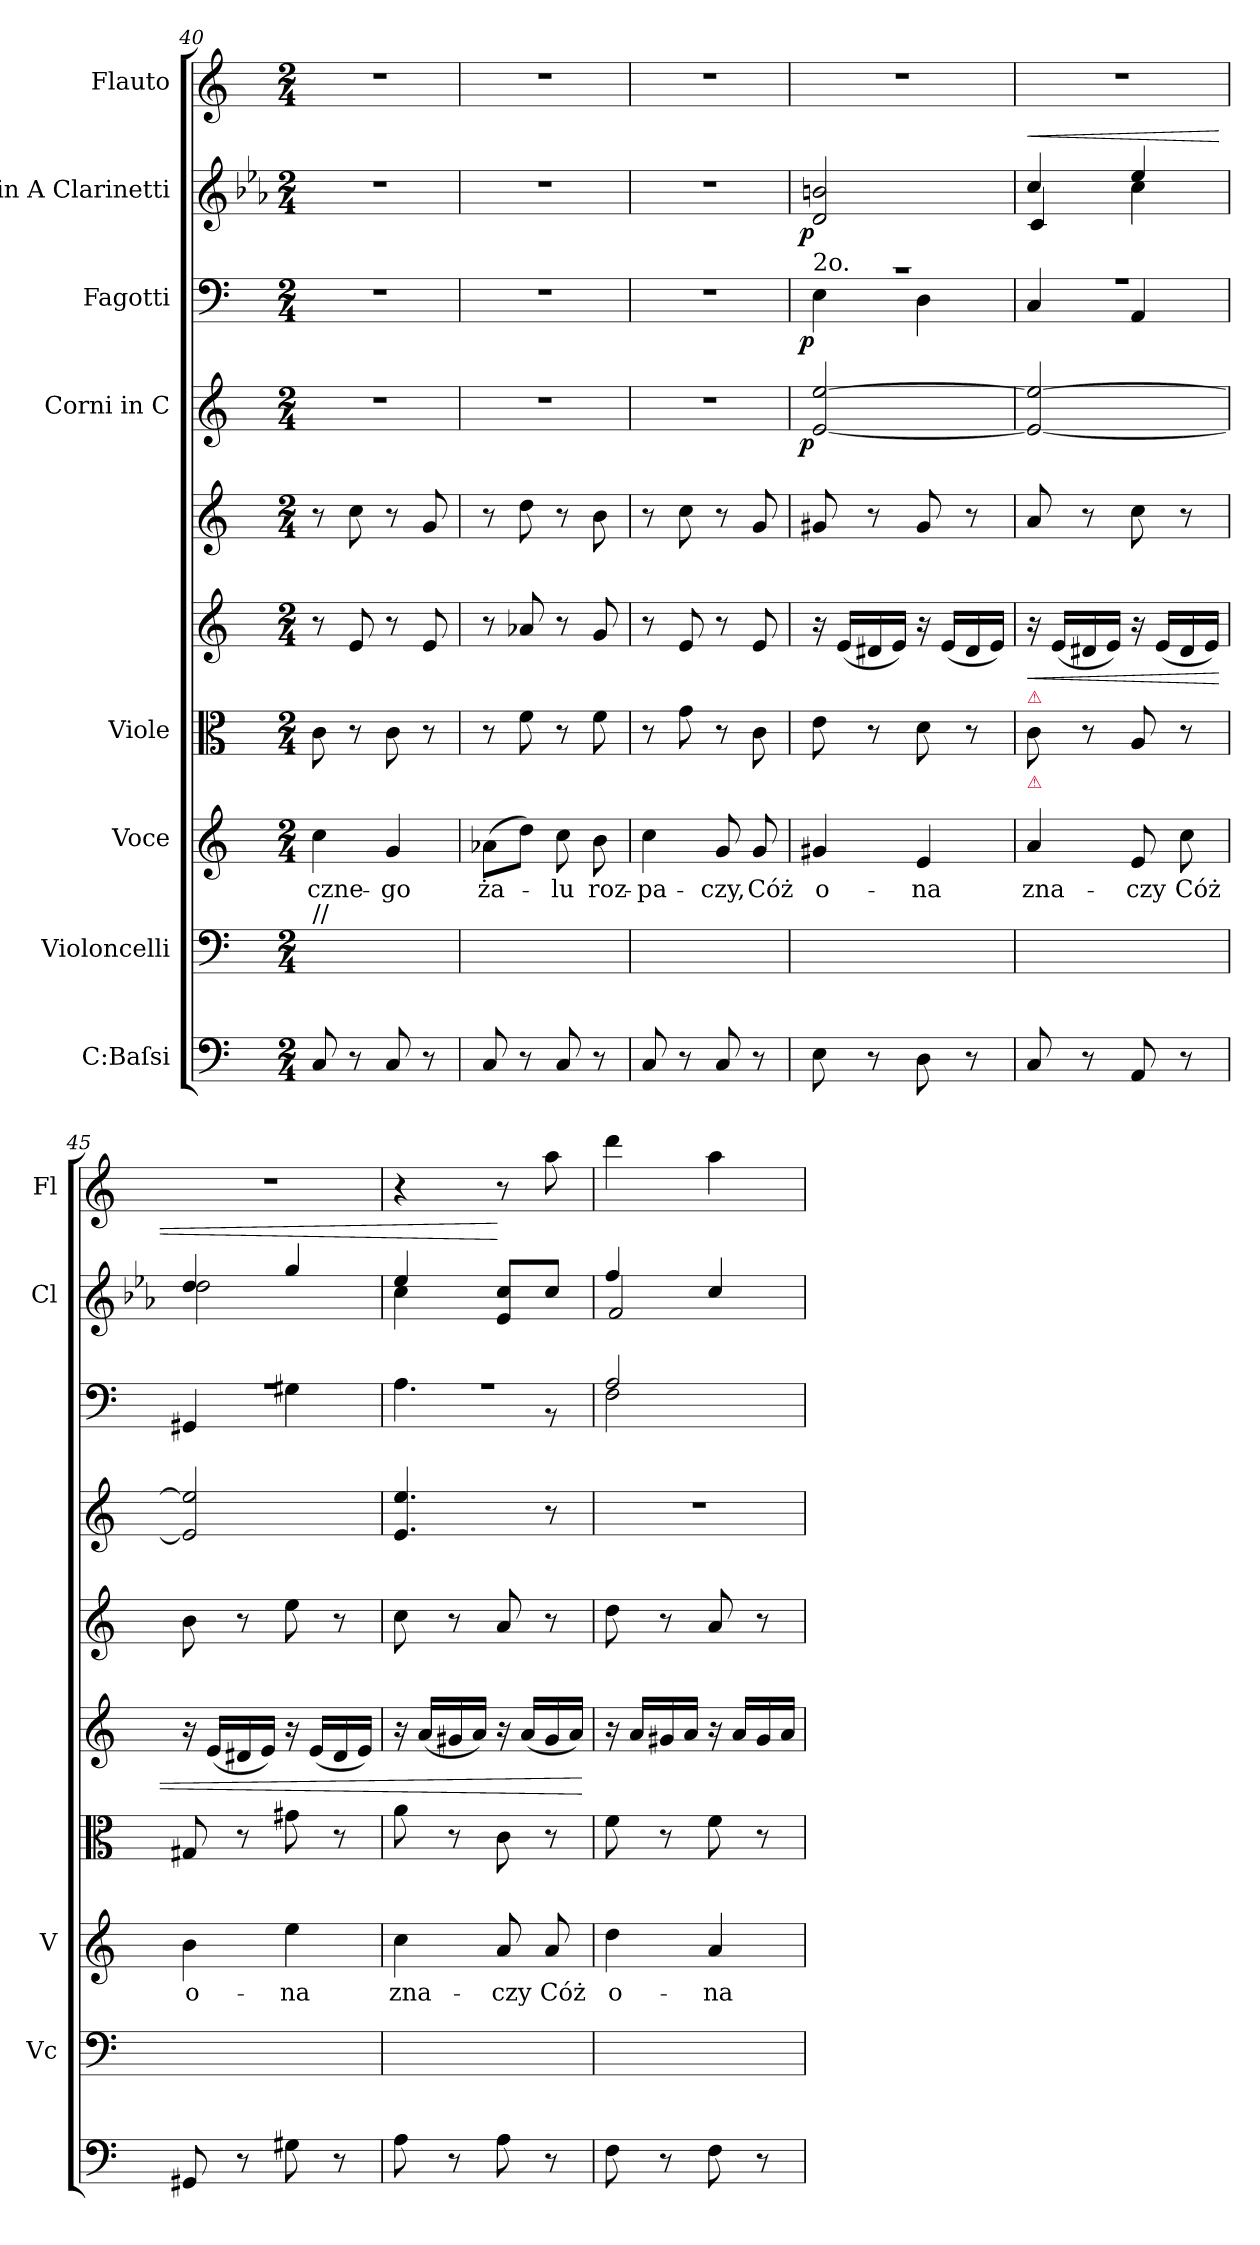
**kern	**kern	**kern	**text	**kern	**kern	**dynam	**kern	**kern	**dynam	**kern	**dynam	**kern	**dynam	**kern
*part10	*part9	*part8	*part8	*part7	*part6	*part6	*part5	*part4	*part4	*part3	*part3	*part2	*part2	*part1
*staff10	*staff9	*staff8	*staff8	*staff7	*staff6	*staff6	*staff5	*staff4	*staff4	*staff3	*staff3	*staff2	*staff2	*staff1
*I"C:Baſsi	*I"Violoncelli	*I"Voce	*	*I"Viole	*	*	*	*I"Corni in C	*	*I"Fagotti	*	*I"in A Clarinetti	*	*I"Flauto
*	*I'Vc	*I'V	*	*	*	*	*	*	*	*	*	*I'Cl	*	*I'Fl
*clefF4	*clefF4	*clefG2	*	*clefC3	*clefG2	*	*clefG2	*clefG2	*	*clefF4	*	*clefG2	*	*clefG2
*	*	*	*	*	*	*	*	*	*	*	*	*ITrd2c3	*	*
*k[]	*k[]	*k[]	*	*k[]	*k[]	*	*k[]	*k[]	*	*k[]	*	*k[]	*	*k[]
*M2/4	*M2/4	*M2/4	*	*M2/4	*M2/4	*	*M2/4	*M2/4	*	*M2/4	*	*M2/4	*	*M2/4
=40	=40	=40	=40	=40	=40	=40	=40	=40	=40	=40	=40	=40	=40	=40
!	!LO:TX:a:t=//	!	!	!	!	!	!	!	!	!	!	!	!	!
8C/	8C/yy	4cc\	-czne-	8c\	8r	.	8r	2r	.	2r	.	2r	.	2r
8r	8ryy	.	.	8r	8e/	.	8cc\	.	.	.	.	.	.	.
8C/	8C/yy	4g/	-go	8c\	8r	.	8r	.	.	.	.	.	.	.
8r	8ryy	.	.	8r	8e/	.	8g/	.	.	.	.	.	.	.
=41	=41	=41	=41	=41	=41	=41	=41	=41	=41	=41	=41	=41	=41	=41
8C/	8C/yy	(8a-X\L	ża-	8r	8r	.	8r	2r	.	2r	.	2r	.	2r
8r	8ryy	8dd\J)	.	8f\	8a-X/	.	8dd\	.	.	.	.	.	.	.
8C/	8C/yy	8cc\	-lu	8r	8r	.	8r	.	.	.	.	.	.	.
8r	8ryy	8b\	roz-	8f\	8g/	.	8b\	.	.	.	.	.	.	.
=42	=42	=42	=42	=42	=42	=42	=42	=42	=42	=42	=42	=42	=42	=42
8C/	8C/yy	4cc\	-pa-	8r	8r	.	8r	2r	.	2r	.	2r	.	2r
8r	8ryy	.	.	8g\	8e/	.	8cc\	.	.	.	.	.	.	.
8C/	8C/yy	8g/	-czy,	8r	8r	.	8r	.	.	.	.	.	.	.
8r	8ryy	8g/	Cóż	8c\	8e/	.	8g/	.	.	.	.	.	.	.
=43	=43	=43	=43	=43	=43	=43	=43	=43	=43	=43	=43	=43	=43	=43
*	*	*	*	*	*	*	*	*	*	*^	*	*	*	*
!	!	!	!	!	!	!	!	!	!	!LO:TX:a:t=2o.	!	!	!	!	!
!	!	!	!	!	!	!	!	!	!LO:DY:rj	!	!	!LO:DY:rj	!	!LO:DY:rj	!
8E\	8E\yy	4g#X/	o-	8e\	16r	.	8g#X/	[2e/ [2ee/	p	2r	4E\	p	2B/ 2g#X/	p	2r
.	.	.	.	.	(16e/LL	.	.	.	.	.	.	.	.	.	.
8r	8ryy	.	.	8r	16d#X/	.	8r	.	.	.	.	.	.	.	.
.	.	.	.	.	16e/JJ)	.	.	.	.	.	.	.	.	.	.
8D\	8D\yy	4e/	-na	8d\	16r	.	8g#/	.	.	.	4D\	.	.	.	.
.	.	.	.	.	(16e/LL	.	.	.	.	.	.	.	.	.	.
8r	8ryy	.	.	8r	16d#/	.	8r	.	.	.	.	.	.	.	.
.	.	.	.	.	16e/JJ)	.	.	.	.	.	.	.	.	.	.
=44	=44	=44	=44	=44	=44	=44	=44	=44	=44	=44	=44	=44	=44	=44	=44
!	!	!	!	!	!	!	!	!	!	!	!	!	!LO:TX:a:color=crimson:t=⚠	!	!
!	!	!	!	!	!LO:TX:b:color=crimson:t=⚠	!	!	!	!	!	!	!	!	!	!
!	!	!	!	!LO:TX:b:color=crimson:t=⚠	!	!	!	!	!	!	!	!	!	!	!
!	!	!	!	!	!	!LO:HP:b	!	!	!	!	!	!	!	!LO:HP:a	!
*	*	*	*	*	*	*	*	*	*	*	*	*	*^	*	*
8C/	8C/yy	4a/	zna-	8c\	16r	<	8a/	2e_/ 2ee_/	.	2rA	4C/	.	4a/	4A/	<	2r
.	.	.	.	.	(16e/LL	.	.	.	.	.	.	.	.	.	.	.
8r	8ryy	.	.	8r	16d#X/	.	8r	.	.	.	.	.	.	.	.	.
.	.	.	.	.	16e/JJ)	.	.	.	.	.	.	.	.	.	.	.
8AA/	8AA/yy	8e/	-czy	8A/	16r	.	8cc\	.	.	.	4AA/	.	4cc/	4a\	.	.
.	.	.	.	.	(16e/LL	.	.	.	.	.	.	.	.	.	.	.
8r	8ryy	8cc\	Cóż	8r	16d#/	.	8r	.	.	.	.	.	.	.	.	.
.	.	.	.	.	16e/JJ)	.	.	.	.	.	.	.	.	.	.	.
=45	=45	=45	=45	=45	=45	=45	=45	=45	=45	=45	=45	=45	=45	=45	=45	=45
8GG#X/	8GG#X/yy	4b\	o-	8G#X/	16r	.	8b\	2e]/ 2ee]/	.	2rA	4GG#X/	.	4b/	2b\	.	2r
.	.	.	.	.	(16e/LL	.	.	.	.	.	.	.	.	.	.	.
8r	8ryy	.	.	8r	16d#X/	.	8r	.	.	.	.	.	.	.	.	.
.	.	.	.	.	16e/JJ)	.	.	.	.	.	.	.	.	.	.	.
8G#X\	8G#X\yy	4ee\	-na	8g#X\	16r	.	8ee\	.	.	.	4G#X\	.	4ee/	.	.	.
.	.	.	.	.	(16e/LL	.	.	.	.	.	.	.	.	.	.	.
8r	8ryy	.	.	8r	16d#/	.	8r	.	.	.	.	.	.	.	.	.
.	.	.	.	.	16e/JJ)	.	.	.	.	.	.	.	.	.	.	.
=46	=46	=46	=46	=46	=46	=46	=46	=46	=46	=46	=46	=46	=46	=46	=46	=46
8A\	8A\yy	4cc\	zna-	8a\	16r	.	8cc\	4.e/ 4.ee/	.	2rA	4.A\	.	4cc/	4a\	.	4r
.	.	.	.	.	(16a/LL	.	.	.	.	.	.	.	.	.	.	.
8r	8ryy	.	.	8r	16g#X/	.	8r	.	.	.	.	.	.	.	.	.
.	.	.	.	.	16a/JJ)	.	.	.	.	.	.	.	.	.	.	.
8A\	8A\yy	8a/	-czy	8c\	16r	.	8a/	.	.	.	.	.	8c/ 8a/L	4ryy	[	8r
.	.	.	.	.	(16a/LL	.	.	.	.	.	.	.	.	.	.	.
8r	8ryy	8a/	Cóż	8r	16g#/	.	8r	8r	.	.	8r	.	8a/J	.	.	8aa\
.	.	.	.	.	16a/JJ)	.	.	.	.	.	.	.	.	.	.	.
*	*	*	*	*	*	*	*	*	*	*v	*v	*	*	*	*	*
*	*	*	*	*	*	*	*	*	*	*	*	*v	*v	*	*
.	.	.	.	.	.	[	.	.	.	.	.	.	.	.
=47	=47	=47	=47	=47	=47	=47	=47	=47	=47	=47	=47	=47	=47	=47
*	*	*	*	*	*	*	*	*	*	*^	*	*^	*	*
8F\	8F\yy	4dd\	o-	8f\	16r	.	8dd\	2r	.	2A/	2F\	.	4dd/	2d/	.	4ddd\
.	.	.	.	.	16a/LL	.	.	.	.	.	.	.	.	.	.	.
8r	8ryy	.	.	8r	16g#X/	.	8r	.	.	.	.	.	.	.	.	.
.	.	.	.	.	16a/JJ	.	.	.	.	.	.	.	.	.	.	.
8F\	8F\yy	4a/	-na	8f\	16r	.	8a/	.	.	.	.	.	4a/	.	.	4aa\
.	.	.	.	.	16a/LL	.	.	.	.	.	.	.	.	.	.	.
8r	8ryy	.	.	8r	16g#/	.	8r	.	.	.	.	.	.	.	.	.
.	.	.	.	.	16a/JJ	.	.	.	.	.	.	.	.	.	.	.
*	*	*	*	*	*	*	*	*	*	*v	*v	*	*	*	*	*
*	*	*	*	*	*	*	*	*	*	*	*	*v	*v	*	*
=	=	=	=	=	=	=	=	=	=	=	=	=	=	=
*-	*-	*-	*-	*-	*-	*-	*-	*-	*-	*-	*-	*-	*-	*-
